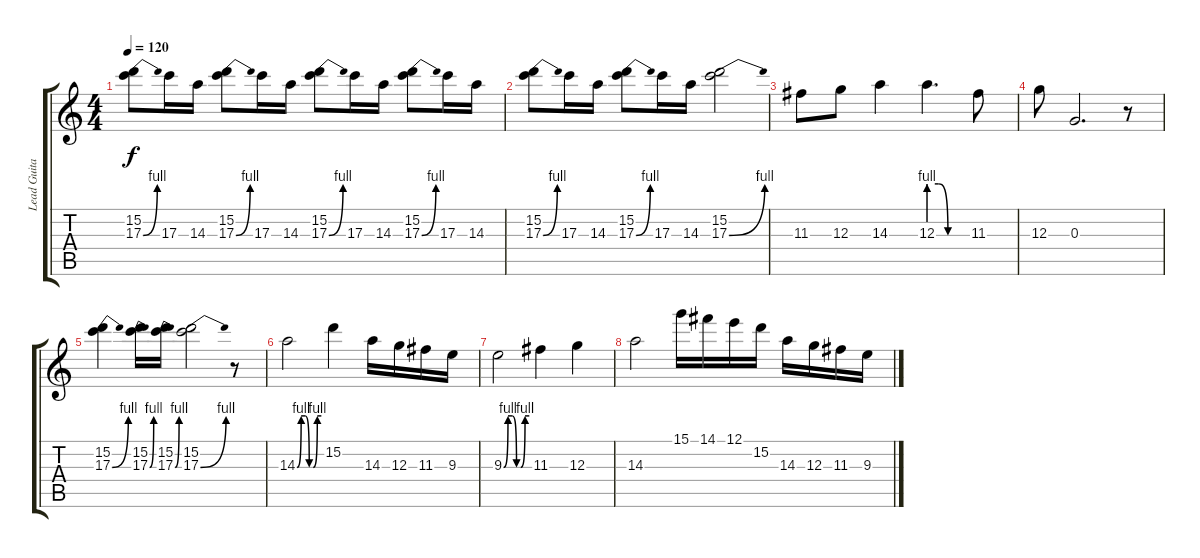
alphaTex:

\track ("Lead Guitar" "Lead Guita") {instrument overdrivenguitar}
\staff {score tabs}
\tuning (E4 B3 G3 D3 A2 E2) {hide}
\ts (4 4)
\tempo 120
\clef g2
\ks c
(15.2 17.3{be (bend 0 0 60 4)}).8{dy f} 17.3.16 14.3.16 (15.2 17.3{be (bend 0 0 60 4)}).8 17.3.16 14.3.16 (15.2 17.3{be (bend 0 0 60 4)}).8 17.3.16 14.3.16 (15.2 17.3{be (bend 0 0 60 4)}).8 17.3.16 14.3.16 |
(15.2 17.3{be (bend 0 0 60 4)}).8 17.3.16 14.3.16 (15.2 17.3{be (bend 0 0 60 4)}).8 17.3.16 14.3.16 (15.2 17.3{be (bend 0 0 60 4)}).2 |
11.3.8 12.3.8 14.3.4 12.3{be (custom 0 4 15 4 30 0 60 0)}.4{d} 11.3.8 |
12.3.8 0.3.2{d} r.8 |
(15.2 17.3{be (bend 0 0 60 4)}).4 (15.2 17.3{be (bend 0 0 60 4)}).16 (15.2 17.3{be (bend 0 0 60 4)}).16 (15.2 17.3{be (bend 0 0 60 4)}).2 r.8 |
14.3{be (custom 0 0 10 4 20 4 30 0 40 0 50 4 60 4)}.2 15.2.4 14.3.16 12.3.16 11.3.16 9.3.16 |
9.3{be (custom 0 0 10 4 20 4 30 0 40 0 50 4 60 4)}.2 11.3.4 12.3.4 |
14.3.2 15.1.16 14.1.16 12.1.16 15.2.16 14.3.16 12.3.16 11.3.16 9.3.16
